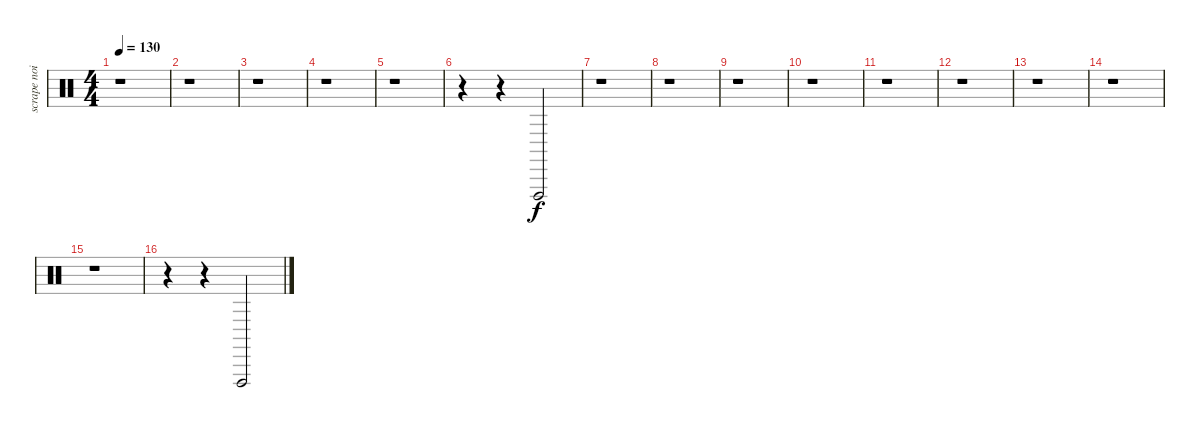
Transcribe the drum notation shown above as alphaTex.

\track ("scrape noise" "scrape noi") {instrument percussion}
\staff {score}
\articulation defaults
\ts (4 4)
\tempo 130
\clef neutral
\ks c
r.1{dy f} |
r.1 |
r.1 |
r.1 |
r.1 |
r.4 r.4 "Vibraslap (hit)".2 |
r.1 |
r.1 |
r.1 |
r.1 |
r.1 |
r.1 |
r.1 |
r.1 |
r.1 |
r.4 r.4 "Vibraslap (hit)".2
